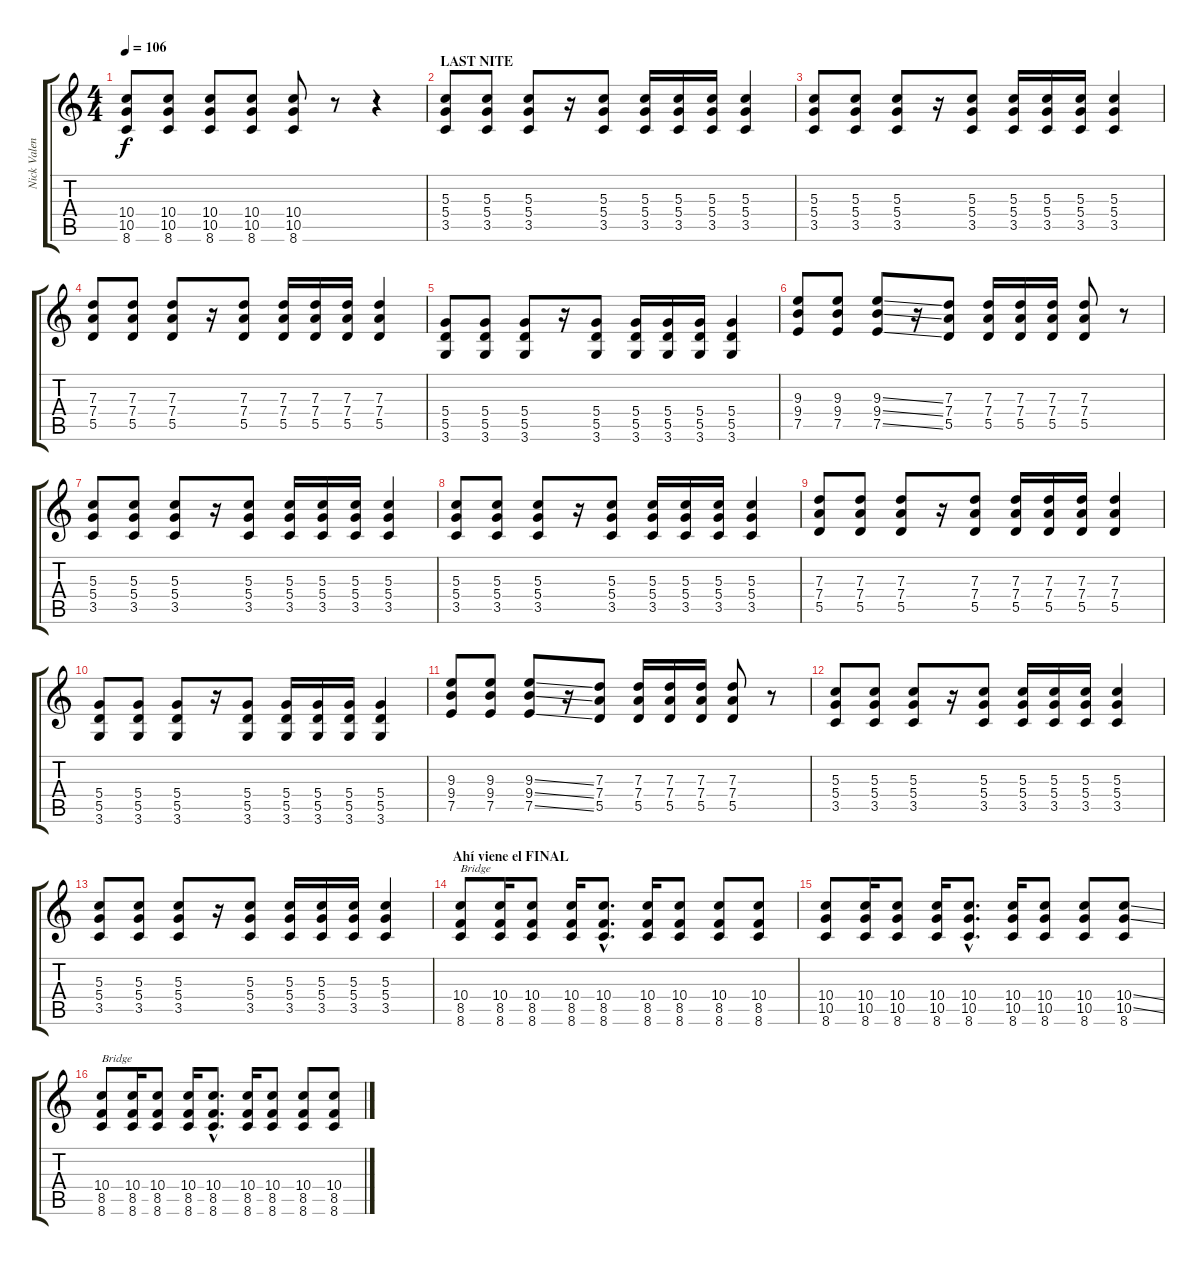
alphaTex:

\track ("Nick Valensi" "Nick Valen") {instrument distortionguitar}
\staff {score tabs}
\tuning (E4 B3 G3 D3 A2 E2) {hide}
\ts (4 4)
\tempo 106
\clef g2
\ks c
(10.4 10.5 8.6).8{dy f} (10.4 10.5 8.6).8 (10.4 10.5 8.6).8 (10.4 10.5 8.6).8 (10.4 10.5 8.6).8 r.8 r.4 |
\section ("" "LAST NITE")
(5.3 5.4 3.5).8 (5.3 5.4 3.5).8 (5.3 5.4 3.5).8 r.16 (5.3 5.4 3.5).8 (5.3 5.4 3.5).16 (5.3 5.4 3.5).16 (5.3 5.4 3.5).16 (5.3 5.4 3.5).4 |
(5.3 5.4 3.5).8 (5.3 5.4 3.5).8 (5.3 5.4 3.5).8 r.16 (5.3 5.4 3.5).8 (5.3 5.4 3.5).16 (5.3 5.4 3.5).16 (5.3 5.4 3.5).16 (5.3 5.4 3.5).4 |
(7.3 7.4 5.5).8 (7.3 7.4 5.5).8 (7.3 7.4 5.5).8 r.16 (7.3 7.4 5.5).8 (7.3 7.4 5.5).16 (7.3 7.4 5.5).16 (7.3 7.4 5.5).16 (7.3 7.4 5.5).4 |
(5.4 5.5 3.6).8 (5.4 5.5 3.6).8 (5.4 5.5 3.6).8 r.16 (5.4 5.5 3.6).8 (5.4 5.5 3.6).16 (5.4 5.5 3.6).16 (5.4 5.5 3.6).16 (5.4 5.5 3.6).4 |
(9.3 9.4 7.5).8 (9.3 9.4 7.5).8 (9.3{ss} 9.4{ss} 7.5{ss}).8 r.16 (7.3 7.4 5.5).8 (7.3 7.4 5.5).16 (7.3 7.4 5.5).16 (7.3 7.4 5.5).16 (7.3 7.4 5.5).8 r.8 |
(5.3 5.4 3.5).8 (5.3 5.4 3.5).8 (5.3 5.4 3.5).8 r.16 (5.3 5.4 3.5).8 (5.3 5.4 3.5).16 (5.3 5.4 3.5).16 (5.3 5.4 3.5).16 (5.3 5.4 3.5).4 |
(5.3 5.4 3.5).8 (5.3 5.4 3.5).8 (5.3 5.4 3.5).8 r.16 (5.3 5.4 3.5).8 (5.3 5.4 3.5).16 (5.3 5.4 3.5).16 (5.3 5.4 3.5).16 (5.3 5.4 3.5).4 |
(7.3 7.4 5.5).8 (7.3 7.4 5.5).8 (7.3 7.4 5.5).8 r.16 (7.3 7.4 5.5).8 (7.3 7.4 5.5).16 (7.3 7.4 5.5).16 (7.3 7.4 5.5).16 (7.3 7.4 5.5).4 |
(5.4 5.5 3.6).8 (5.4 5.5 3.6).8 (5.4 5.5 3.6).8 r.16 (5.4 5.5 3.6).8 (5.4 5.5 3.6).16 (5.4 5.5 3.6).16 (5.4 5.5 3.6).16 (5.4 5.5 3.6).4 |
(9.3 9.4 7.5).8 (9.3 9.4 7.5).8 (9.3{ss} 9.4{ss} 7.5{ss}).8 r.16 (7.3 7.4 5.5).8 (7.3 7.4 5.5).16 (7.3 7.4 5.5).16 (7.3 7.4 5.5).16 (7.3 7.4 5.5).8 r.8 |
(5.3 5.4 3.5).8 (5.3 5.4 3.5).8 (5.3 5.4 3.5).8 r.16 (5.3 5.4 3.5).8 (5.3 5.4 3.5).16 (5.3 5.4 3.5).16 (5.3 5.4 3.5).16 (5.3 5.4 3.5).4 |
(5.3 5.4 3.5).8 (5.3 5.4 3.5).8 (5.3 5.4 3.5).8 r.16 (5.3 5.4 3.5).8 (5.3 5.4 3.5).16 (5.3 5.4 3.5).16 (5.3 5.4 3.5).16 (5.3 5.4 3.5).4 |
\section ("" "Ahí viene el FINAL")
(10.4 8.5 8.6).8{txt "Bridge" volume 12} (10.4 8.5 8.6).16 (10.4 8.5 8.6).8 (10.4 8.5 8.6).16 (10.4{hac} 8.5{hac} 8.6{hac}).8{d} (10.4 8.5 8.6).16 (10.4 8.5 8.6).8 (10.4 8.5 8.6).8 (10.4 8.5 8.6).8 |
(10.4 10.5 8.6).8 (10.4 10.5 8.6).16 (10.4 10.5 8.6).8 (10.4 10.5 8.6).16 (10.4{hac} 10.5{hac} 8.6{hac}).8{d} (10.4 10.5 8.6).16 (10.4 10.5 8.6).8 (10.4 10.5 8.6).8 (10.4{ss} 10.5{ss} 8.6).8 |
(10.4 8.5 8.6).8{txt "Bridge" volume 12} (10.4 8.5 8.6).16 (10.4 8.5 8.6).8 (10.4 8.5 8.6).16 (10.4{hac} 8.5{hac} 8.6{hac}).8{d} (10.4 8.5 8.6).16 (10.4 8.5 8.6).8 (10.4 8.5 8.6).8 (10.4 8.5 8.6).8
